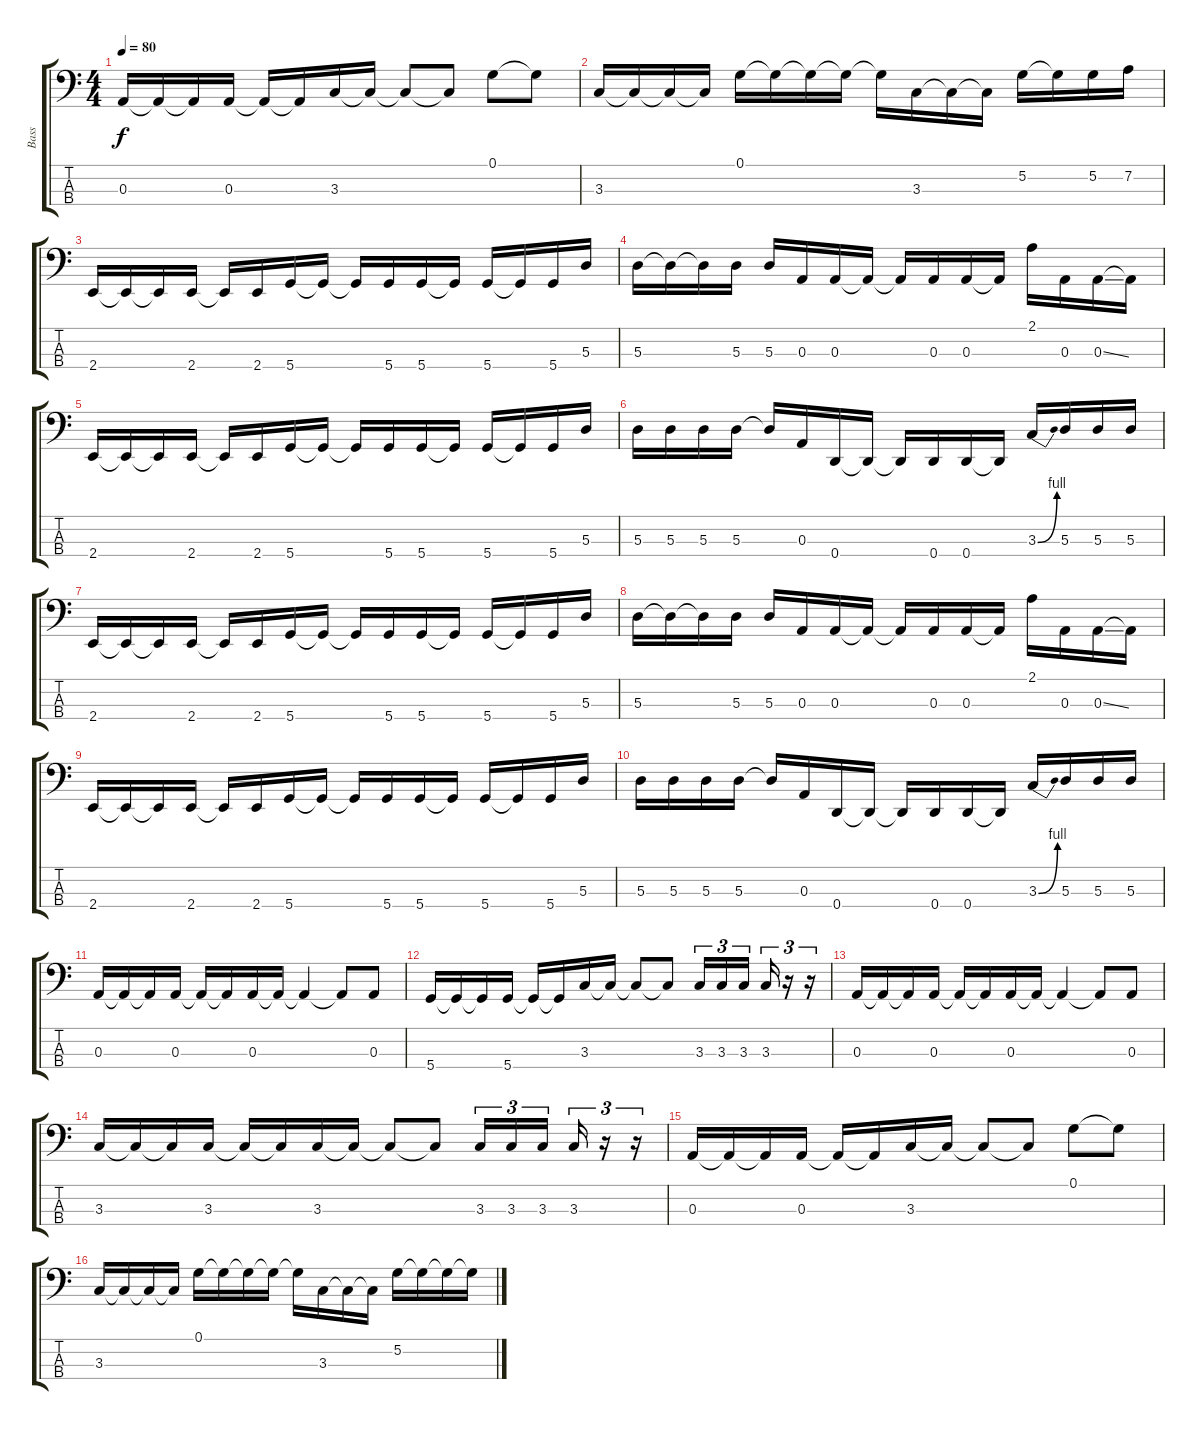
\track ("Bass" "Bass") {instrument electricbassfinger}
\staff {score tabs}
\tuning (G2 D2 A1 D1) {hide}
\ts (4 4)
\tempo 80
\clef f4
\ks c
0.3.16{dy f} 0.3{t}.16 0.3{t}.16 0.3.16 0.3{t}.16 0.3{t}.16 3.3.16 3.3{t}.16 3.3{t}.8 3.3{t}.8 0.1.8 0.1{t}.8 |
3.3.16 3.3{t}.16 3.3{t}.16 3.3{t}.16 0.1.16 0.1{t}.16 0.1{t}.16 0.1{t}.16 0.1{t}.16 3.3.16 3.3{t}.16 3.3{t}.16 5.2.16 5.2{t}.16 5.2.16 7.2.16 |
2.4.16 2.4{t}.16 2.4{t}.16 2.4.16 2.4{t}.16 2.4.16 5.4.16 5.4{t}.16 5.4{t}.16 5.4.16 5.4.16 5.4{t}.16 5.4.16 5.4{t}.16 5.4.16 5.3.16 |
5.3.16 5.3{t}.16 5.3{t}.16 5.3.16 5.3.16 0.3.16 0.3.16 0.3{t}.16 0.3{t}.16 0.3.16 0.3.16 0.3{t}.16 2.1.16 0.3.16 0.3{ss}.16 0.3{t}.16 |
2.4.16 2.4{t}.16 2.4{t}.16 2.4.16 2.4{t}.16 2.4.16 5.4.16 5.4{t}.16 5.4{t}.16 5.4.16 5.4.16 5.4{t}.16 5.4.16 5.4{t}.16 5.4.16 5.3.16 |
5.3.16 5.3.16 5.3.16 5.3.16 5.3{t}.16 0.3.16 0.4.16 0.4{t}.16 0.4{t}.16 0.4.16 0.4.16 0.4{t}.16 3.3{be (bend 0 0 60 4)}.16 5.3.16 5.3.16 5.3.16 |
2.4.16 2.4{t}.16 2.4{t}.16 2.4.16 2.4{t}.16 2.4.16 5.4.16 5.4{t}.16 5.4{t}.16 5.4.16 5.4.16 5.4{t}.16 5.4.16 5.4{t}.16 5.4.16 5.3.16 |
5.3.16 5.3{t}.16 5.3{t}.16 5.3.16 5.3.16 0.3.16 0.3.16 0.3{t}.16 0.3{t}.16 0.3.16 0.3.16 0.3{t}.16 2.1.16 0.3.16 0.3{ss}.16 0.3{t}.16 |
2.4.16 2.4{t}.16 2.4{t}.16 2.4.16 2.4{t}.16 2.4.16 5.4.16 5.4{t}.16 5.4{t}.16 5.4.16 5.4.16 5.4{t}.16 5.4.16 5.4{t}.16 5.4.16 5.3.16 |
5.3.16 5.3.16 5.3.16 5.3.16 5.3{t}.16 0.3.16 0.4.16 0.4{t}.16 0.4{t}.16 0.4.16 0.4.16 0.4{t}.16 3.3{be (bend 0 0 60 4)}.16 5.3.16 5.3.16 5.3.16 |
0.3.16 0.3{t}.16 0.3{t}.16 0.3.16 0.3{t}.16 0.3{t}.16 0.3.16 0.3{t}.16 0.3{t}.4 0.3{t}.8 0.3.8 |
5.4.16 5.4{t}.16 5.4{t}.16 5.4.16 5.4{t}.16 5.4{t}.16 3.3.16 3.3{t}.16 3.3{t}.8 3.3{t}.8 3.3.16{tu (3 2)} 3.3.16{tu (3 2)} 3.3.16{tu (3 2)} 3.3.16{tu (3 2)} r.16{tu (3 2)} r.16{tu (3 2)} |
0.3.16 0.3{t}.16 0.3{t}.16 0.3.16 0.3{t}.16 0.3{t}.16 0.3.16 0.3{t}.16 0.3{t}.4 0.3{t}.8 0.3.8 |
3.3.16 3.3{t}.16 3.3{t}.16 3.3.16 3.3{t}.16 3.3{t}.16 3.3.16 3.3{t}.16 3.3{t}.8 3.3{t}.8 3.3.16{tu (3 2)} 3.3.16{tu (3 2)} 3.3.16{tu (3 2)} 3.3.16{tu (3 2)} r.16{tu (3 2)} r.16{tu (3 2)} |
0.3.16 0.3{t}.16 0.3{t}.16 0.3.16 0.3{t}.16 0.3{t}.16 3.3.16 3.3{t}.16 3.3{t}.8 3.3{t}.8 0.1.8 0.1{t}.8 |
3.3.16 3.3{t}.16 3.3{t}.16 3.3{t}.16 0.1.16 0.1{t}.16 0.1{t}.16 0.1{t}.16 0.1{t}.16 3.3.16 3.3{t}.16 3.3{t}.16 5.2.16 5.2{t}.16 5.2{t}.16 5.2{t}.16
